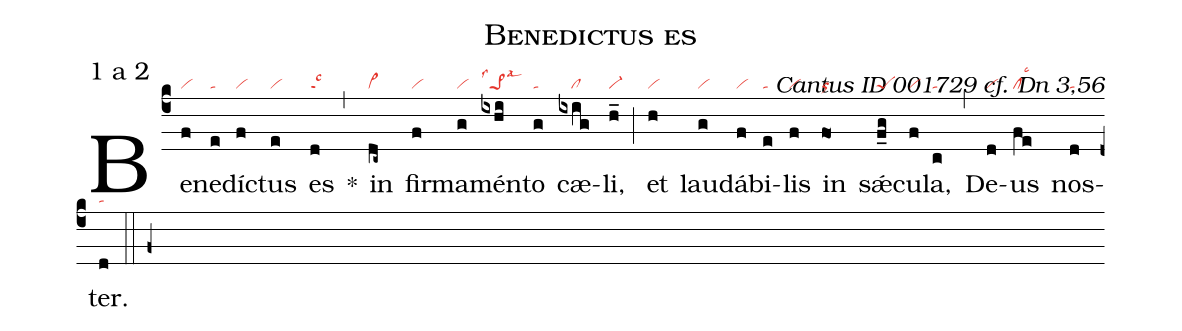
name: Benedictus es;
mode: 1;
mode-differentia: a 2;
commentary: Cantus ID 001729 cf. Dn 3,56;
nabc-lines: 1;
%%
(c4)

Be(f|vi)ne(e|ta)díc(f|vi)tus(e|vi) es(d|talsc3) *(,) in(dc~|vi>) fir(f|vi)ma(g|vi)mén(ixhi|pe>1lss1lsal3)to(g|ta) cæ(ixig|////cl)li,(h_|vi-) (;) et(h|vi) lau(g|vi)dá(f|vi)bi(e|ta)lis(f|vi) in(fo|or) sǽ(f_g|peS)cu(f|vi)la,(c|ta) (,) De(d|vi)us(fe|cllsc3) nos(d|ta)ter.(d|ta) (::f+)
